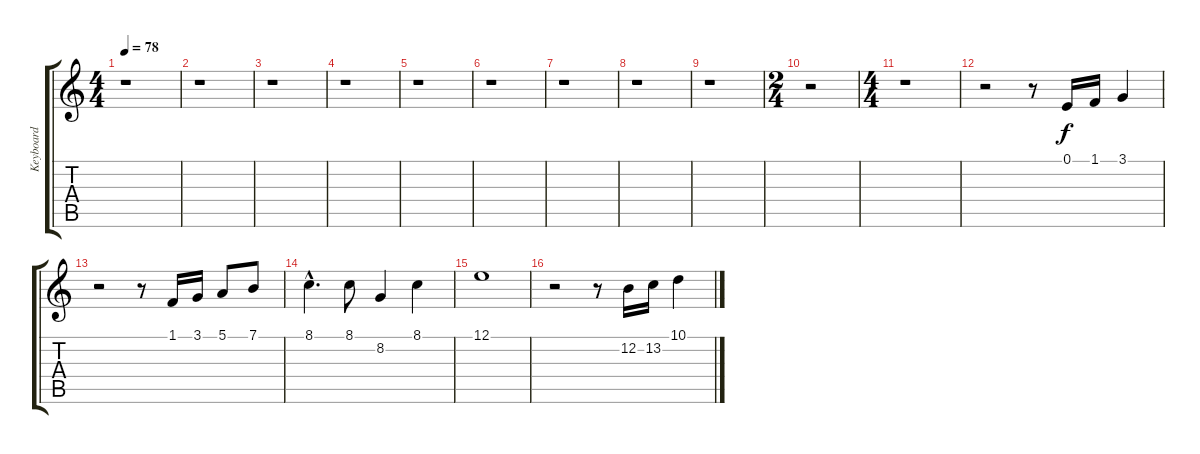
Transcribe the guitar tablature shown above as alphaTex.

\track ("Keyboard" "Keyboard") {instrument steeldrums}
\staff {score tabs}
\tuning (E4 B3 G3 D3 A2 E2) {hide}
\ts (4 4)
\tempo 78
\clef g2
\ks c
r.1{dy f} |
r.1 |
r.1 |
r.1 |
r.1 |
r.1 |
r.1 |
r.1 |
r.1 |
\ts (2 4)
r.2 |
\ts (4 4)
r.1 |
r.2 r.8 0.1.16 1.1.16 3.1.4 |
r.2 r.8 1.1.16 3.1.16 5.1.8 7.1.8 |
8.1{hac}.4{d} 8.1.8 8.2.4 8.1.4 |
12.1.1 |
r.2 r.8 12.2.16 13.2.16 10.1.4
